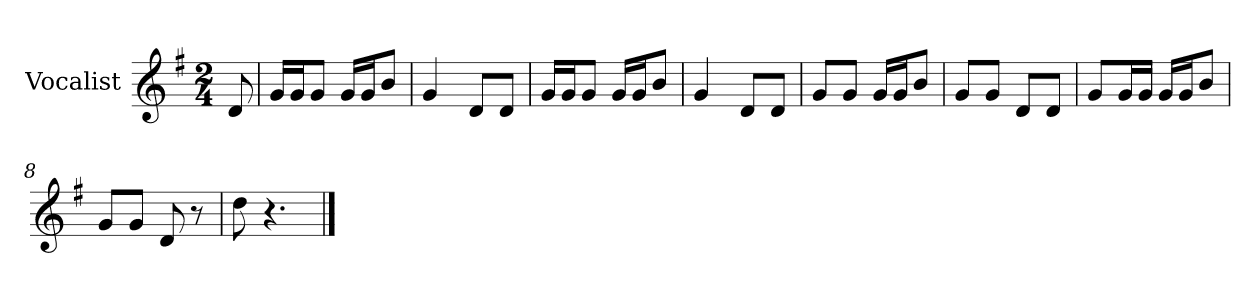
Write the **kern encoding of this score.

**kern
*part1
*staff1
*I"Vocalist
*k[f#]
*G:
*M2/4
=
8d
=1
16gLL
16gJ
8gJ
16gLL
16gJ
8bJ
=2
4g
8dL
8dJ
=3
16gLL
16gJ
8gJ
16gLL
16gJ
8bJ
=4
4g
8dL
8dJ
=5
8gL
8gJ
16gLL
16gJ
8bJ
=6
8gL
8gJ
8dL
8dJ
=7
8gL
16gL
16gJJ
16gLL
16gJ
8bJ
=8
8gL
8gJ
8d
8r
=9
8dd
4.r
==
*-
